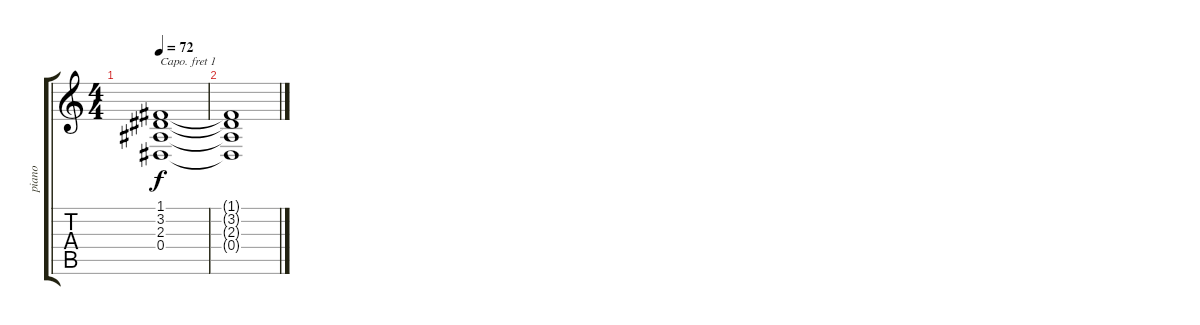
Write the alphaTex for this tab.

\track ("piano" "piano") {instrument acousticgrandpiano}
\staff {score tabs}
\capo 1
\tuning (E4 B3 G3 D3 A2 E2) {hide}
\ts (4 4)
\tempo 72
\clef g2
\ks c
(1.1 3.2 2.3 0.4).1{dy f} |
(1.1{t} 3.2{t} 2.3{t} 0.4{t}).1
